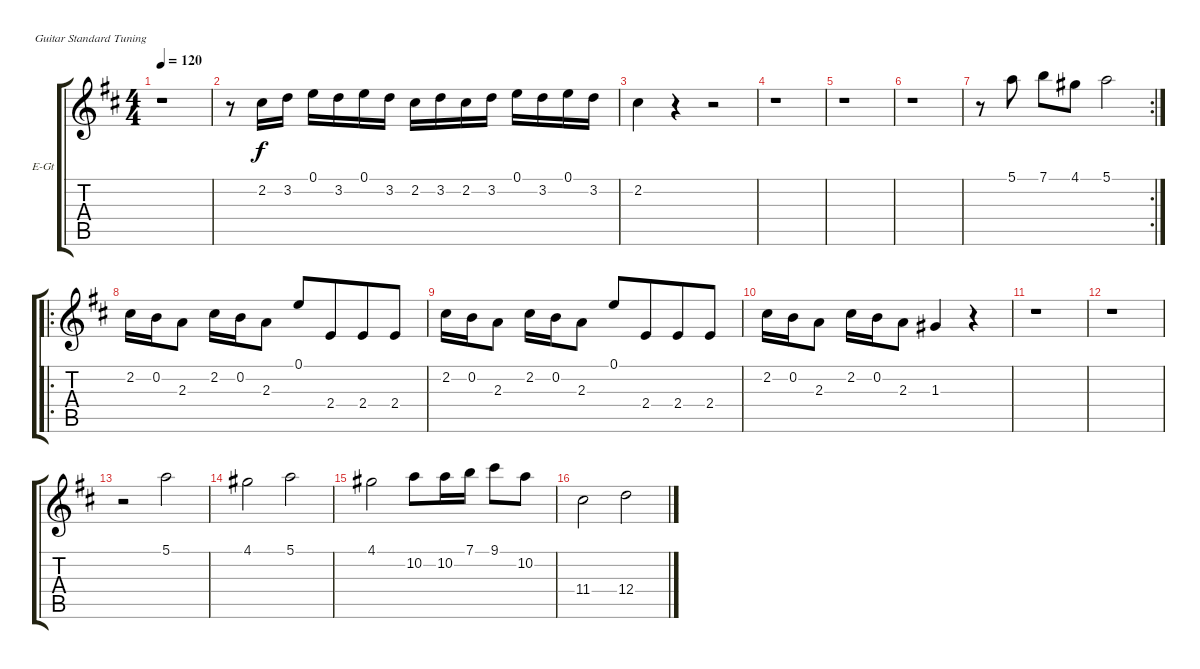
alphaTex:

\defaultSystemsLayout 4
\bracketExtendMode groupsimilarinstruments
\firstSystemTrackNameOrientation horizontal
\otherSystemsTrackNameOrientation horizontal
\track ("Electric Guitar" "E-Gt") {instrument electricguitarclean}
\staff {score tabs}
\tuning (E4 B3 G3 D3 A2 E2)
\ts (4 4)
\tempo 120
\clef g2
\ks d
r.1{dy f} |
r.8 2.2.16 3.2.16 0.1.16 3.2.16 0.1.16 3.2.16 2.2.16 3.2.16 2.2.16 3.2.16 0.1.16 3.2.16 0.1.16 3.2.16 |
2.2.4 r.4 r.2 |
r.1 |
r.1 |
r.1 |
\rc 2
r.8 5.1.8 7.1.8 4.1.8 5.1.2 |
\ro
2.2.16 0.2.16 2.3.8 2.2.16 0.2.16 2.3.8 0.1.8{beam merge} 2.4.8{beam merge} 2.4.8{beam merge} 2.4.8 |
2.2.16 0.2.16 2.3.8 2.2.16 0.2.16 2.3.8 0.1.8{beam merge} 2.4.8{beam merge} 2.4.8{beam merge} 2.4.8 |
2.2.16 0.2.16 2.3.8 2.2.16 0.2.16 2.3.8 1.3.4 r.4 |
r.1 |
r.1 |
r.2 5.1.2 |
4.1.2 5.1.2 |
4.1.2 10.2.8 10.2.16 7.1.16 9.1.8 10.2.8 |
11.4.2 12.4.2
